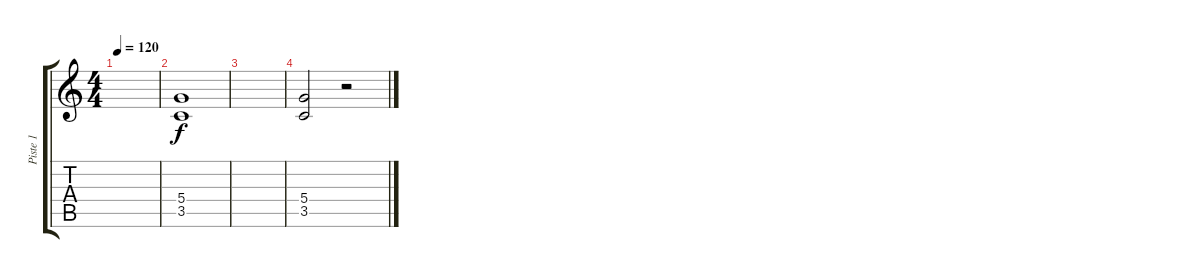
\track ("Piste 1" "Piste 1") {instrument distortionguitar}
\staff {score tabs}
\tuning (E4 B3 G3 D3 A2 E2) {hide}
\ts (4 4)
\tempo 120
\clef g2
\ks c
|
(5.4 3.5).1 |
|
(5.4 3.5).2 r.2
